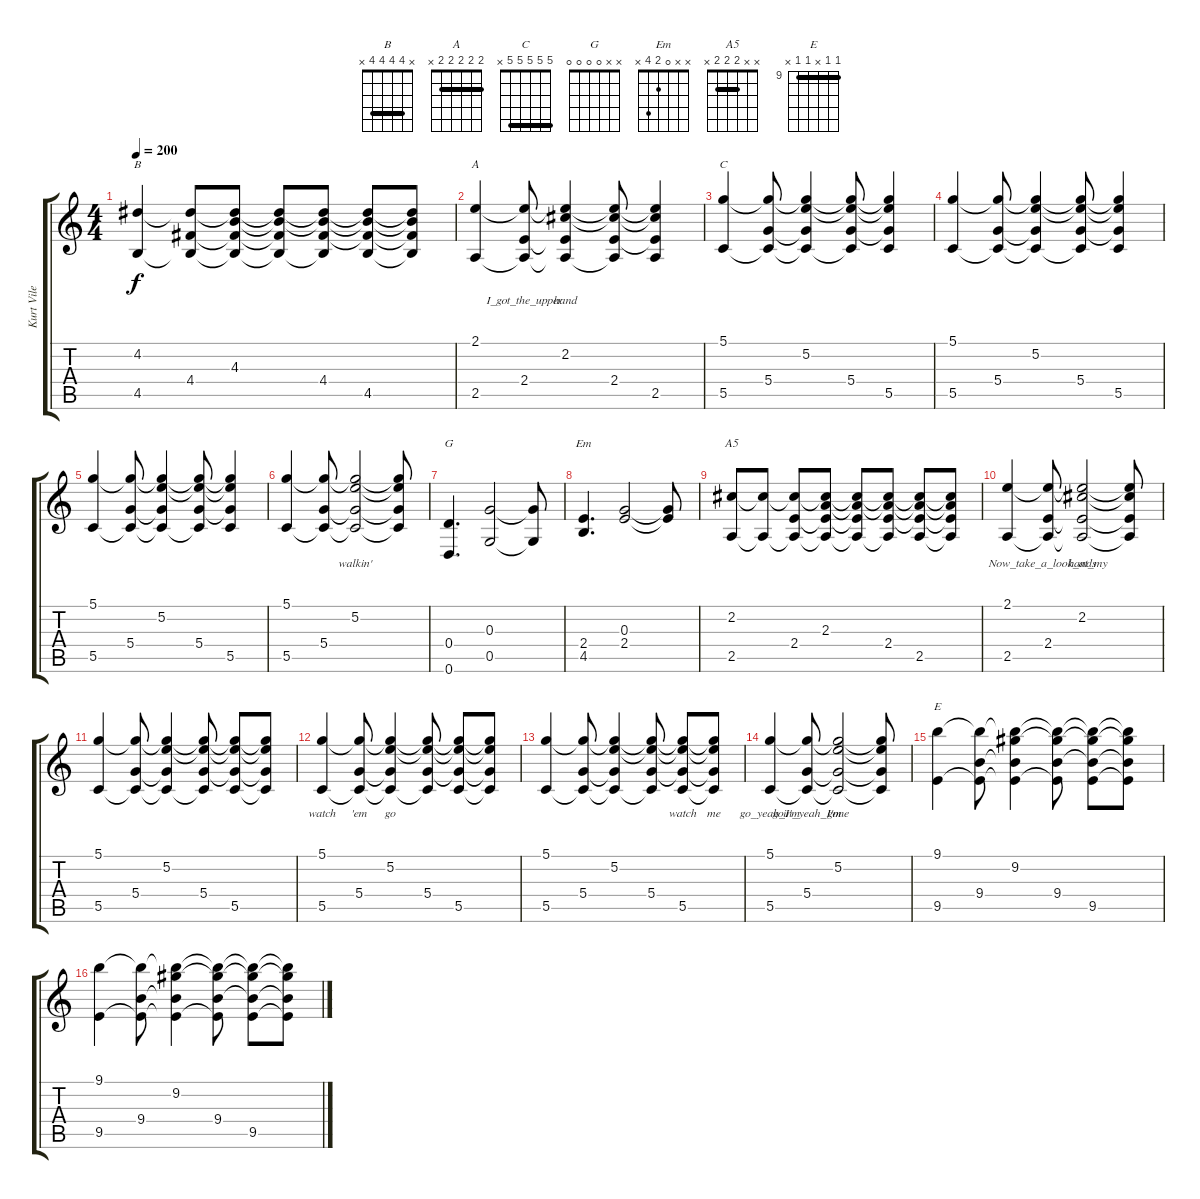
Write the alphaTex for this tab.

\track ("Kurt Vile - Guitar" "Kurt Vile ") {instrument acousticguitarsteel}
\staff {score tabs}
\tuning (D4 B3 G3 D3 G2 D2) {hide}
\chord ("B" x 4 4 4 4 x) {barre 4}
\chord ("A" 2 2 2 2 2 x) {barre 2}
\chord ("C" 5 5 5 5 5 x) {barre 5}
\chord ("G" x x 0 0 0 0)
\chord ("Em" x x 0 2 4 x)
\chord ("A5" x x 2 2 2 x) {barre 2}
\chord ("E" 9 9 x 9 9 x) {firstfret 9 barre 9}
\ts (4 4)
\tempo 200
\clef g2
\ks c
(4.2 4.5).4{ch "B" lyrics (0 "") lyrics (1 "") lyrics (2 "") lyrics (3 "") lyrics (4 "") dy f} (4.2{t} 4.4 4.5{t}).8{lyrics (0 "") lyrics (1 "") lyrics (2 "") lyrics (3 "") lyrics (4 "")} (4.2{t} 4.3 4.4{t} 4.5{t}).8{lyrics (0 "") lyrics (1 "") lyrics (2 "") lyrics (3 "") lyrics (4 "")} (4.2{t} 4.3{t} 4.4{t} 4.5{t}).8{lyrics (0 "") lyrics (1 "") lyrics (2 "") lyrics (3 "") lyrics (4 "")} (4.2{t} 4.3{t} 4.4 4.5{t}).8{lyrics (0 "") lyrics (1 "") lyrics (2 "") lyrics (3 "") lyrics (4 "")} (4.2{t} 4.3{t} 4.4{t} 4.5).8{lyrics (0 "") lyrics (1 "") lyrics (2 "") lyrics (3 "") lyrics (4 "")} (4.2{t} 4.3{t} 4.4{t} 4.5{t}).8{lyrics (0 "") lyrics (1 "") lyrics (2 "") lyrics (3 "") lyrics (4 "")} |
(2.1 2.5).4{ch "A" lyrics (0 "") lyrics (1 "") lyrics (2 "") lyrics (3 "") lyrics (4 "")} (2.1{t} 2.4 2.5{t}).8{lyrics (0 "I_got_the_upper") lyrics (1 "") lyrics (2 "") lyrics (3 "") lyrics (4 "")} (2.1{t} 2.2 2.4{t} 2.5{t}).4{lyrics (0 "hand") lyrics (1 "") lyrics (2 "") lyrics (3 "") lyrics (4 "")} (2.1{t} 2.2{t} 2.4 2.5{t}).8{lyrics (0 "") lyrics (1 "") lyrics (2 "") lyrics (3 "") lyrics (4 "")} (2.1{t} 2.2{t} 2.4{t} 2.5).4{lyrics (0 "") lyrics (1 "") lyrics (2 "") lyrics (3 "") lyrics (4 "")} |
(5.1 5.5).4{ch "C" lyrics (0 "") lyrics (1 "") lyrics (2 "") lyrics (3 "") lyrics (4 "")} (5.1{t} 5.4 5.5{t}).8{lyrics (0 "") lyrics (1 "") lyrics (2 "") lyrics (3 "") lyrics (4 "")} (5.1{t} 5.2 5.4{t} 5.5{t}).4{lyrics (0 "") lyrics (1 "") lyrics (2 "") lyrics (3 "") lyrics (4 "")} (5.1{t} 5.2{t} 5.4 5.5{t}).8{lyrics (0 "") lyrics (1 "") lyrics (2 "") lyrics (3 "") lyrics (4 "")} (5.1{t} 5.2{t} 5.4{t} 5.5).4{lyrics (0 "") lyrics (1 "") lyrics (2 "") lyrics (3 "") lyrics (4 "")} |
(5.1 5.5).4{lyrics (0 "") lyrics (1 "") lyrics (2 "") lyrics (3 "") lyrics (4 "")} (5.1{t} 5.4 5.5{t}).8{lyrics (0 "") lyrics (1 "") lyrics (2 "") lyrics (3 "") lyrics (4 "")} (5.1{t} 5.2 5.4{t} 5.5{t}).4{lyrics (0 "") lyrics (1 "") lyrics (2 "") lyrics (3 "") lyrics (4 "")} (5.1{t} 5.2{t} 5.4 5.5{t}).8{lyrics (0 "") lyrics (1 "") lyrics (2 "") lyrics (3 "") lyrics (4 "")} (5.1{t} 5.2{t} 5.4{t} 5.5).4{lyrics (0 "") lyrics (1 "") lyrics (2 "") lyrics (3 "") lyrics (4 "")} |
(5.1 5.5).4{lyrics (0 "") lyrics (1 "") lyrics (2 "") lyrics (3 "") lyrics (4 "")} (5.1{t} 5.4 5.5{t}).8{lyrics (0 "") lyrics (1 "") lyrics (2 "") lyrics (3 "") lyrics (4 "")} (5.1{t} 5.2 5.4{t} 5.5{t}).4{lyrics (0 "") lyrics (1 "") lyrics (2 "") lyrics (3 "") lyrics (4 "")} (5.1{t} 5.2{t} 5.4 5.5{t}).8{lyrics (0 "") lyrics (1 "") lyrics (2 "") lyrics (3 "") lyrics (4 "")} (5.1{t} 5.2{t} 5.4{t} 5.5).4{lyrics (0 "") lyrics (1 "") lyrics (2 "") lyrics (3 "") lyrics (4 "")} |
(5.1 5.5).4{lyrics (0 "") lyrics (1 "") lyrics (2 "") lyrics (3 "") lyrics (4 "")} (5.1{t} 5.4 5.5{t}).8{lyrics (0 "") lyrics (1 "") lyrics (2 "") lyrics (3 "") lyrics (4 "")} (5.1{t} 5.2 5.4{t} 5.5{t}).2{lyrics (0 "walkin'") lyrics (1 "") lyrics (2 "") lyrics (3 "") lyrics (4 "")} (5.1{t} 5.2{t} 5.4{t} 5.5{t}).8{lyrics (0 "") lyrics (1 "") lyrics (2 "") lyrics (3 "") lyrics (4 "")} |
(0.4 0.6).4{d ch "G" lyrics (0 "") lyrics (1 "") lyrics (2 "") lyrics (3 "") lyrics (4 "")} (0.3 0.5).2{lyrics (0 "") lyrics (1 "") lyrics (2 "") lyrics (3 "") lyrics (4 "")} (0.3{t} 0.5{t}).8{lyrics (0 "") lyrics (1 "") lyrics (2 "") lyrics (3 "") lyrics (4 "")} |
(2.4 4.5).4{d ch "Em" lyrics (0 "") lyrics (1 "") lyrics (2 "") lyrics (3 "") lyrics (4 "")} (0.3 2.4).2{lyrics (0 "") lyrics (1 "") lyrics (2 "") lyrics (3 "") lyrics (4 "")} (0.3{t} 2.4{t}).8{lyrics (0 "") lyrics (1 "") lyrics (2 "") lyrics (3 "") lyrics (4 "")} |
(2.2 2.5).8{ch "A5" lyrics (0 "") lyrics (1 "") lyrics (2 "") lyrics (3 "") lyrics (4 "")} (2.2{t} 2.5{t}).8{lyrics (0 "") lyrics (1 "") lyrics (2 "") lyrics (3 "") lyrics (4 "")} (2.2{t} 2.4 2.5{t}).8{lyrics (0 "") lyrics (1 "") lyrics (2 "") lyrics (3 "") lyrics (4 "")} (2.2{t} 2.3 2.4{t} 2.5{t}).8{lyrics (0 "") lyrics (1 "") lyrics (2 "") lyrics (3 "") lyrics (4 "")} (2.2{t} 2.3{t} 2.4{t} 2.5{t}).8{lyrics (0 "") lyrics (1 "") lyrics (2 "") lyrics (3 "") lyrics (4 "")} (2.2{t} 2.3{t} 2.4 2.5{t}).8{lyrics (0 "") lyrics (1 "") lyrics (2 "") lyrics (3 "") lyrics (4 "")} (2.2{t} 2.3{t} 2.4{t} 2.5).8{lyrics (0 "") lyrics (1 "") lyrics (2 "") lyrics (3 "") lyrics (4 "")} (2.2{t} 2.3{t} 2.4{t} 2.5{t}).8{lyrics (0 "") lyrics (1 "") lyrics (2 "") lyrics (3 "") lyrics (4 "")} |
(2.1 2.5).4{lyrics (0 "") lyrics (1 "") lyrics (2 "") lyrics (3 "") lyrics (4 "")} (2.1{t} 2.4 2.5{t}).8{lyrics (0 "Now_take_a_look_at_my") lyrics (1 "") lyrics (2 "") lyrics (3 "") lyrics (4 "")} (2.1{t} 2.2 2.4{t} 2.5{t}).2{lyrics (0 "hands") lyrics (1 "") lyrics (2 "") lyrics (3 "") lyrics (4 "")} (2.1{t} 2.2{t} 2.4{t} 2.5{t}).8{lyrics (0 "") lyrics (1 "") lyrics (2 "") lyrics (3 "") lyrics (4 "")} |
(5.1 5.5).4{lyrics (0 "") lyrics (1 "") lyrics (2 "") lyrics (3 "") lyrics (4 "")} (5.1{t} 5.4 5.5{t}).8{lyrics (0 "") lyrics (1 "") lyrics (2 "") lyrics (3 "") lyrics (4 "")} (5.1{t} 5.2 5.4{t} 5.5{t}).4{lyrics (0 "") lyrics (1 "") lyrics (2 "") lyrics (3 "") lyrics (4 "")} (5.1{t} 5.2{t} 5.4 5.5{t}).8{lyrics (0 "") lyrics (1 "") lyrics (2 "") lyrics (3 "") lyrics (4 "")} (5.1{t} 5.2{t} 5.4{t} 5.5).8{lyrics (0 "") lyrics (1 "") lyrics (2 "") lyrics (3 "") lyrics (4 "")} (5.1{t} 5.2{t} 5.4{t} 5.5{t}).8{lyrics (0 "") lyrics (1 "") lyrics (2 "") lyrics (3 "") lyrics (4 "")} |
(5.1 5.5).4{lyrics (0 "watch") lyrics (1 "") lyrics (2 "") lyrics (3 "") lyrics (4 "")} (5.1{t} 5.4 5.5{t}).8{lyrics (0 "'em") lyrics (1 "") lyrics (2 "") lyrics (3 "") lyrics (4 "")} (5.1{t} 5.2 5.4{t} 5.5{t}).4{lyrics (0 "go") lyrics (1 "") lyrics (2 "") lyrics (3 "") lyrics (4 "")} (5.1{t} 5.2{t} 5.4 5.5{t}).8{lyrics (0 "") lyrics (1 "") lyrics (2 "") lyrics (3 "") lyrics (4 "")} (5.1{t} 5.2{t} 5.4{t} 5.5).8{lyrics (0 "") lyrics (1 "") lyrics (2 "") lyrics (3 "") lyrics (4 "")} (5.1{t} 5.2{t} 5.4{t} 5.5{t}).8{lyrics (0 "") lyrics (1 "") lyrics (2 "") lyrics (3 "") lyrics (4 "")} |
(5.1 5.5).4{lyrics (0 "") lyrics (1 "") lyrics (2 "") lyrics (3 "") lyrics (4 "")} (5.1{t} 5.4 5.5{t}).8{lyrics (0 "") lyrics (1 "") lyrics (2 "") lyrics (3 "") lyrics (4 "")} (5.1{t} 5.2 5.4{t} 5.5{t}).4{lyrics (0 "") lyrics (1 "") lyrics (2 "") lyrics (3 "") lyrics (4 "")} (5.1{t} 5.2{t} 5.4 5.5{t}).8{lyrics (0 "") lyrics (1 "") lyrics (2 "") lyrics (3 "") lyrics (4 "")} (5.1{t} 5.2{t} 5.4{t} 5.5).8{lyrics (0 "watch") lyrics (1 "") lyrics (2 "") lyrics (3 "") lyrics (4 "")} (5.1{t} 5.2{t} 5.4{t} 5.5{t}).8{lyrics (0 "me") lyrics (1 "") lyrics (2 "") lyrics (3 "") lyrics (4 "")} |
(5.1 5.5).4{lyrics (0 "go_yeah_I'm") lyrics (1 "") lyrics (2 "") lyrics (3 "") lyrics (4 "")} (5.1{t} 5.4 5.5{t}).8{lyrics (0 "goin_yeah_I'm") lyrics (1 "") lyrics (2 "") lyrics (3 "") lyrics (4 "")} (5.1{t} 5.2 5.4{t} 5.5{t}).2{lyrics (0 "gone") lyrics (1 "") lyrics (2 "") lyrics (3 "") lyrics (4 "")} (5.1{t} 5.2{t} 5.4{t} 5.5{t}).8{lyrics (0 "") lyrics (1 "") lyrics (2 "") lyrics (3 "") lyrics (4 "")} |
(9.1 9.5).4{ch "E" lyrics (0 "") lyrics (1 "") lyrics (2 "") lyrics (3 "") lyrics (4 "")} (9.1{t} 9.4 9.5{t}).8{lyrics (0 "") lyrics (1 "") lyrics (2 "") lyrics (3 "") lyrics (4 "")} (9.1{t} 9.2 9.4{t} 9.5{t}).4{lyrics (0 "") lyrics (1 "") lyrics (2 "") lyrics (3 "") lyrics (4 "")} (9.1{t} 9.2{t} 9.4 9.5{t}).8{lyrics (0 "") lyrics (1 "") lyrics (2 "") lyrics (3 "") lyrics (4 "")} (9.1{t} 9.2{t} 9.4{t} 9.5).8{lyrics (0 "") lyrics (1 "") lyrics (2 "") lyrics (3 "") lyrics (4 "")} (9.1{t} 9.2{t} 9.4{t} 9.5{t}).8{lyrics (0 "") lyrics (1 "") lyrics (2 "") lyrics (3 "") lyrics (4 "")} |
(9.1 9.5).4{lyrics (0 "") lyrics (1 "") lyrics (2 "") lyrics (3 "") lyrics (4 "")} (9.1{t} 9.4 9.5{t}).8{lyrics (0 "") lyrics (1 "") lyrics (2 "") lyrics (3 "") lyrics (4 "")} (9.1{t} 9.2 9.4{t} 9.5{t}).4{lyrics (0 "") lyrics (1 "") lyrics (2 "") lyrics (3 "") lyrics (4 "")} (9.1{t} 9.2{t} 9.4 9.5{t}).8{lyrics (0 "") lyrics (1 "") lyrics (2 "") lyrics (3 "") lyrics (4 "")} (9.1{t} 9.2{t} 9.4{t} 9.5).8{lyrics (0 "") lyrics (1 "") lyrics (2 "") lyrics (3 "") lyrics (4 "")} (9.1{t} 9.2{t} 9.4{t} 9.5{t}).8{lyrics (0 "") lyrics (1 "") lyrics (2 "") lyrics (3 "") lyrics (4 "")}
